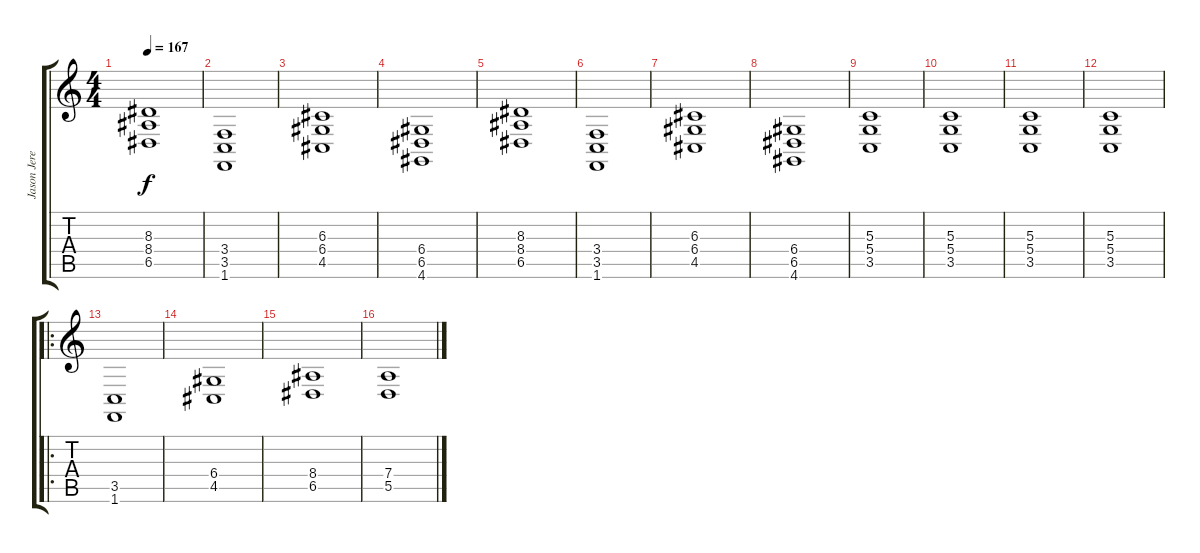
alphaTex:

\track ("Jason Jeremy (piano)" "Jason Jere") {instrument electricgrandpiano}
\staff {score tabs}
\tuning (E4 B3 G3 D3 A2 E2) {hide}
\ts (4 4)
\tempo 167
\clef g2
\ks c
(8.3 8.4 6.5).1{dy f} |
(3.4 3.5 1.6).1 |
(6.3 6.4 4.5).1{volume 11} |
(6.4 6.5 4.6).1 |
(8.3 8.4 6.5).1 |
(3.4 3.5 1.6).1 |
(6.3 6.4 4.5).1{volume 11} |
(6.4 6.5 4.6).1 |
(5.3 5.4 3.5).1 |
(5.3 5.4 3.5).1 |
(5.3 5.4 3.5).1 |
(5.3 5.4 3.5).1 |
\ro
(3.5 1.6).1 |
(6.4 4.5).1 |
(8.4 6.5).1 |
(7.4 5.5).1
